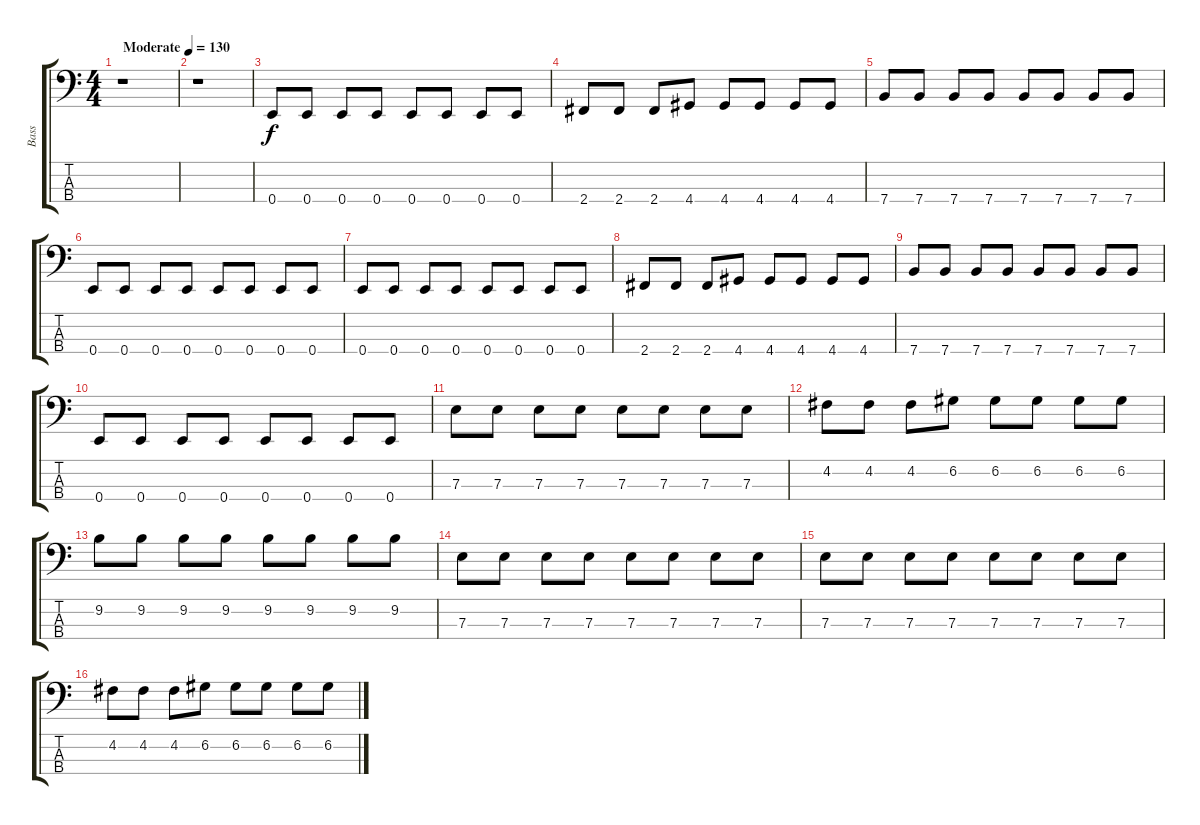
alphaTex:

\track ("Bass" "Bass") {instrument electricbassfinger}
\staff {score tabs}
\tuning (G2 D2 A1 E1) {hide}
\ts (4 4)
\tempo (130 "Moderate")
\clef f4
\ks c
r.1{dy f instrument electricbassfinger} |
r.1 |
0.4.8 0.4.8 0.4.8 0.4.8 0.4.8 0.4.8 0.4.8 0.4.8 |
2.4.8 2.4.8 2.4.8 4.4.8 4.4.8 4.4.8 4.4.8 4.4.8 |
7.4.8 7.4.8 7.4.8 7.4.8 7.4.8 7.4.8 7.4.8 7.4.8 |
0.4.8 0.4.8 0.4.8 0.4.8 0.4.8 0.4.8 0.4.8 0.4.8 |
0.4.8 0.4.8 0.4.8 0.4.8 0.4.8 0.4.8 0.4.8 0.4.8 |
2.4.8 2.4.8 2.4.8 4.4.8 4.4.8 4.4.8 4.4.8 4.4.8 |
7.4.8 7.4.8 7.4.8 7.4.8 7.4.8 7.4.8 7.4.8 7.4.8 |
0.4.8 0.4.8 0.4.8 0.4.8 0.4.8 0.4.8 0.4.8 0.4.8 |
7.3.8 7.3.8 7.3.8 7.3.8 7.3.8 7.3.8 7.3.8 7.3.8 |
4.2.8 4.2.8 4.2.8 6.2.8 6.2.8 6.2.8 6.2.8 6.2.8 |
9.2.8 9.2.8 9.2.8 9.2.8 9.2.8 9.2.8 9.2.8 9.2.8 |
7.3.8 7.3.8 7.3.8 7.3.8 7.3.8 7.3.8 7.3.8 7.3.8 |
7.3.8 7.3.8 7.3.8 7.3.8 7.3.8 7.3.8 7.3.8 7.3.8 |
4.2.8 4.2.8 4.2.8 6.2.8 6.2.8 6.2.8 6.2.8 6.2.8
